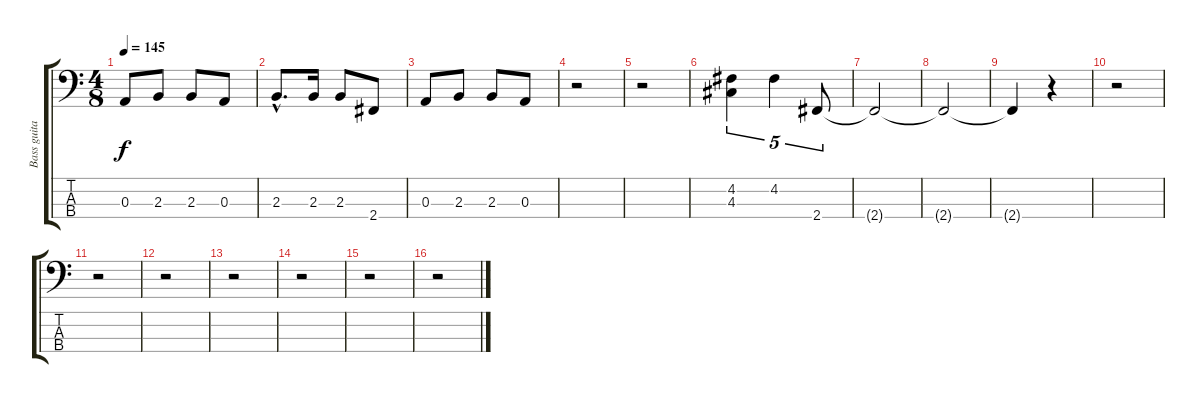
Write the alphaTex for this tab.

\track ("Bass guitar" "Bass guita") {instrument electricbassfinger}
\staff {score tabs}
\tuning (G2 D2 A1 E1) {hide}
\ts (4 8)
\tempo 145
\clef f4
\ks c
0.3.8{dy f} 2.3.8 2.3.8 0.3.8 |
2.3{hac}.8{d} 2.3.16 2.3.8 2.4.8 |
0.3.8 2.3.8 2.3.8 0.3.8 |
r.2 |
r.2 |
(4.2 4.3).4{tu (5 4)} 4.2.4{tu (5 4)} 2.4.8{tu (5 4)} |
2.4{t}.2 |
2.4{t}.2 |
2.4{t}.4 r.4 |
r.2 |
r.2 |
r.2 |
r.2 |
r.2 |
r.2 |
r.2
